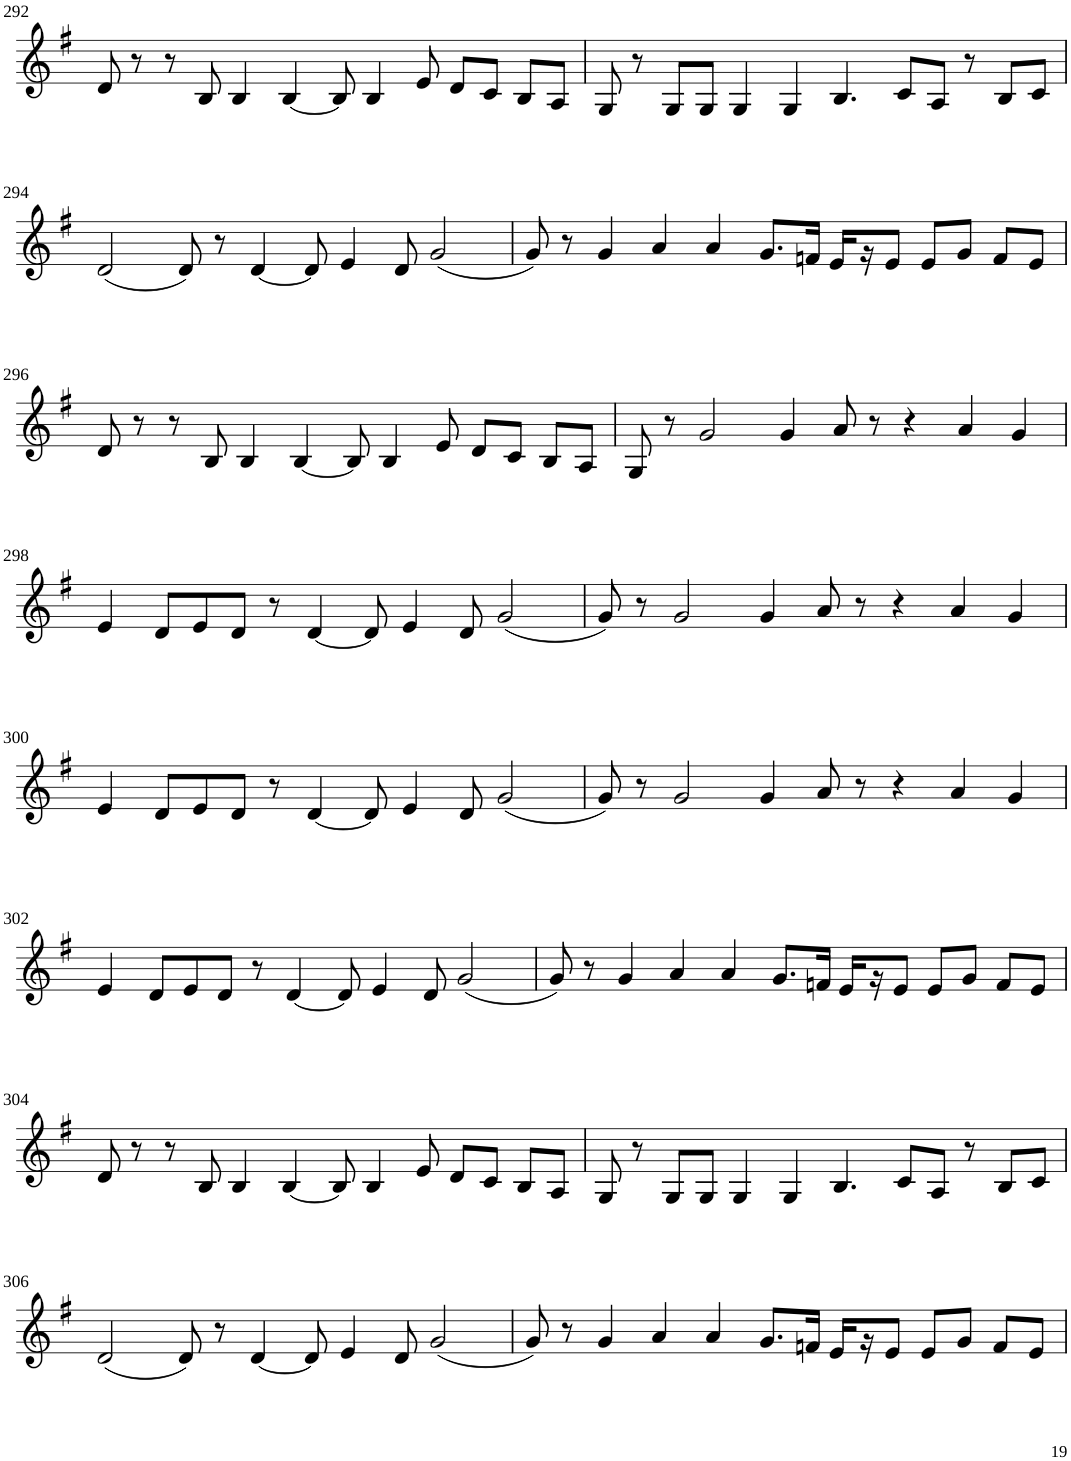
**kern
*part1
*staff1
*I"Violin
!!LO:PB:g=z
*clefG2
*k[f#]
*G:
*M8/4
=292
8d/
8r
8r
8B/
4B/
[4B/
8B/]
4B/
8e/
8d/L
8c/J
8B/L
8A/J
=293
8G/
8r
8G/L
8G/J
4G/
4G/
4.B/
8c/L
8A/J
8r
8B/L
8c/J
!!LO:LB:g=z
=294
(2d/
8d/)
8r
[4d/
8d/]
4e/
8d/
(2g/
=295
8g/)
8r
4g/
4a/
4a/
8.g/L
16fn/Jk
16e/LL
16r
8e/J
8e/L
8g/J
8f/L
8e/J
!!LO:LB:g=z
=296
8d/
8r
8r
8B/
4B/
[4B/
8B/]
4B/
8e/
8d/L
8c/J
8B/L
8A/J
=297
8G/
8r
2g/
4g/
8a/
8r
4r
4a/
4g/
!!LO:LB:g=z
=298
4e/
8d/L
8e/
8d/J
8r
[4d/
8d/]
4e/
8d/
(2g/
=299
8g/)
8r
2g/
4g/
8a/
8r
4r
4a/
4g/
!!LO:LB:g=z
=300
4e/
8d/L
8e/
8d/J
8r
[4d/
8d/]
4e/
8d/
(2g/
=301
8g/)
8r
2g/
4g/
8a/
8r
4r
4a/
4g/
!!LO:LB:g=z
=302
4e/
8d/L
8e/
8d/J
8r
[4d/
8d/]
4e/
8d/
(2g/
=303
8g/)
8r
4g/
4a/
4a/
8.g/L
16fn/Jk
16e/LL
16r
8e/J
8e/L
8g/J
8f/L
8e/J
!!LO:LB:g=z
=304
8d/
8r
8r
8B/
4B/
[4B/
8B/]
4B/
8e/
8d/L
8c/J
8B/L
8A/J
=305
8G/
8r
8G/L
8G/J
4G/
4G/
4.B/
8c/L
8A/J
8r
8B/L
8c/J
!!LO:LB:g=z
=306
(2d/
8d/)
8r
[4d/
8d/]
4e/
8d/
(2g/
=307
8g/)
8r
4g/
4a/
4a/
8.g/L
16fn/Jk
16e/LL
16r
8e/J
8e/L
8g/J
8f/L
8e/J
=
*-
